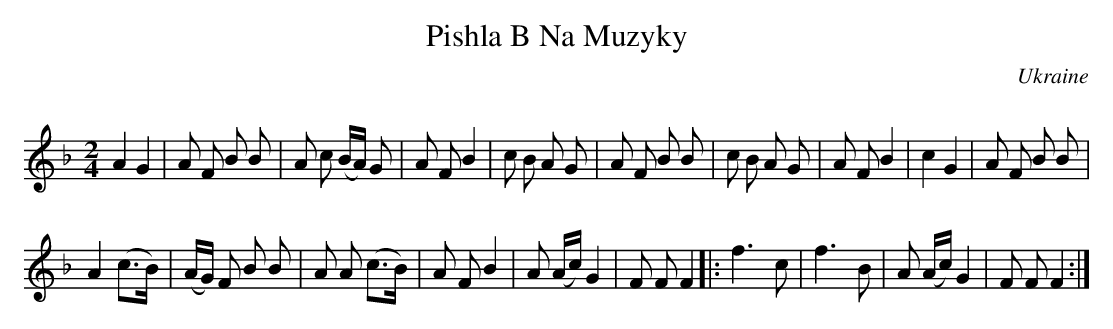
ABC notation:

X:1
T:Pishla B Na Muzyky
Q:120
O:Ukraine
M:2/4
L:1/8
K:F
A2G2| A F B B | A c (B/2A/2) G | A F B2 | \
c B A G | A F B B | c B A G | A F B2 | \
c2 G2 | A F B B |
A2 (c>B) | (A/2G/2) F B B | \
A A (c>B) | A F B2 | A (A/2c/2) G2 | F F F2 |: \
f3-c | f3-B | A (A/2c/2) G2 | F F F2 :|
